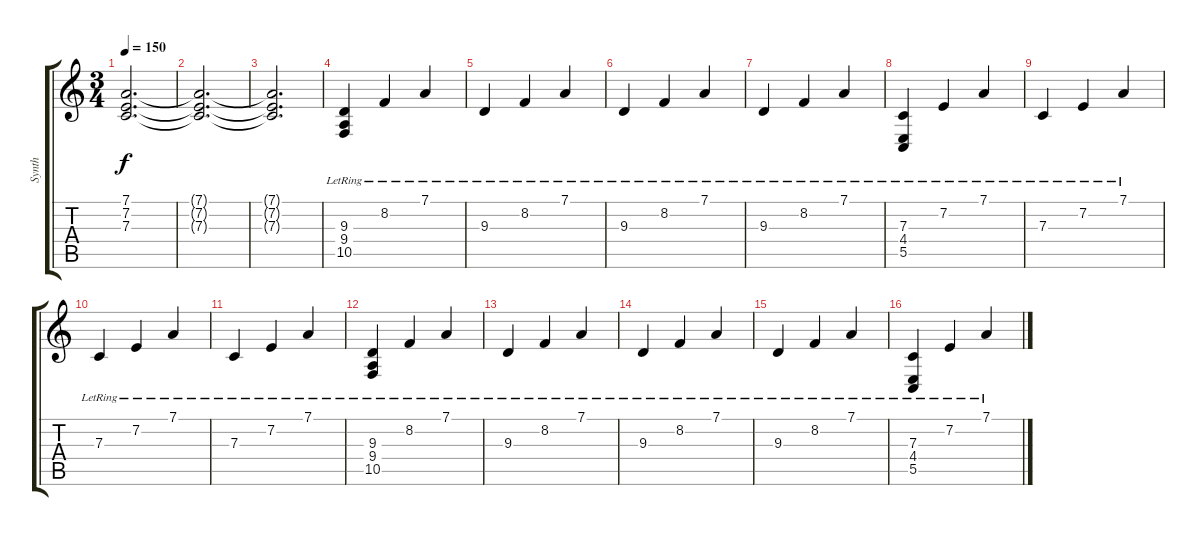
\track ("Synth" "Synth") {instrument churchorgan}
\staff {score tabs}
\tuning (D4 A3 F3 C3 G2 D2) {hide}
\ts (3 4)
\tempo 150
\clef g2
\ks c
(7.1{t} 7.2{t} 7.3{t}).2{d dy f} |
(7.1{t} 7.2{t} 7.3{t}).2{d} |
(7.1{t} 7.2{t} 7.3{t}).2{d} |
(9.3{lr} 9.4{lr} 10.5{lr}).4{volume 14 instrument acousticgrandpiano} 8.2{lr}.4 7.1{lr}.4 |
9.3{lr}.4 8.2{lr}.4 7.1{lr}.4 |
9.3{lr}.4 8.2{lr}.4 7.1{lr}.4 |
9.3{lr}.4 8.2{lr}.4 7.1{lr}.4 |
(7.3{lr} 4.4{lr} 5.5{lr}).4 7.2{lr}.4 7.1{lr}.4 |
7.3{lr}.4 7.2{lr}.4 7.1{lr}.4 |
7.3{lr}.4 7.2{lr}.4 7.1{lr}.4 |
7.3{lr}.4 7.2{lr}.4 7.1{lr}.4 |
(9.3{lr} 9.4{lr} 10.5{lr}).4 8.2{lr}.4 7.1{lr}.4 |
9.3{lr}.4 8.2{lr}.4 7.1{lr}.4 |
9.3{lr}.4 8.2{lr}.4 7.1{lr}.4 |
9.3{lr}.4 8.2{lr}.4 7.1{lr}.4 |
(7.3{lr} 4.4{lr} 5.5{lr}).4 7.2{lr}.4 7.1{lr}.4
